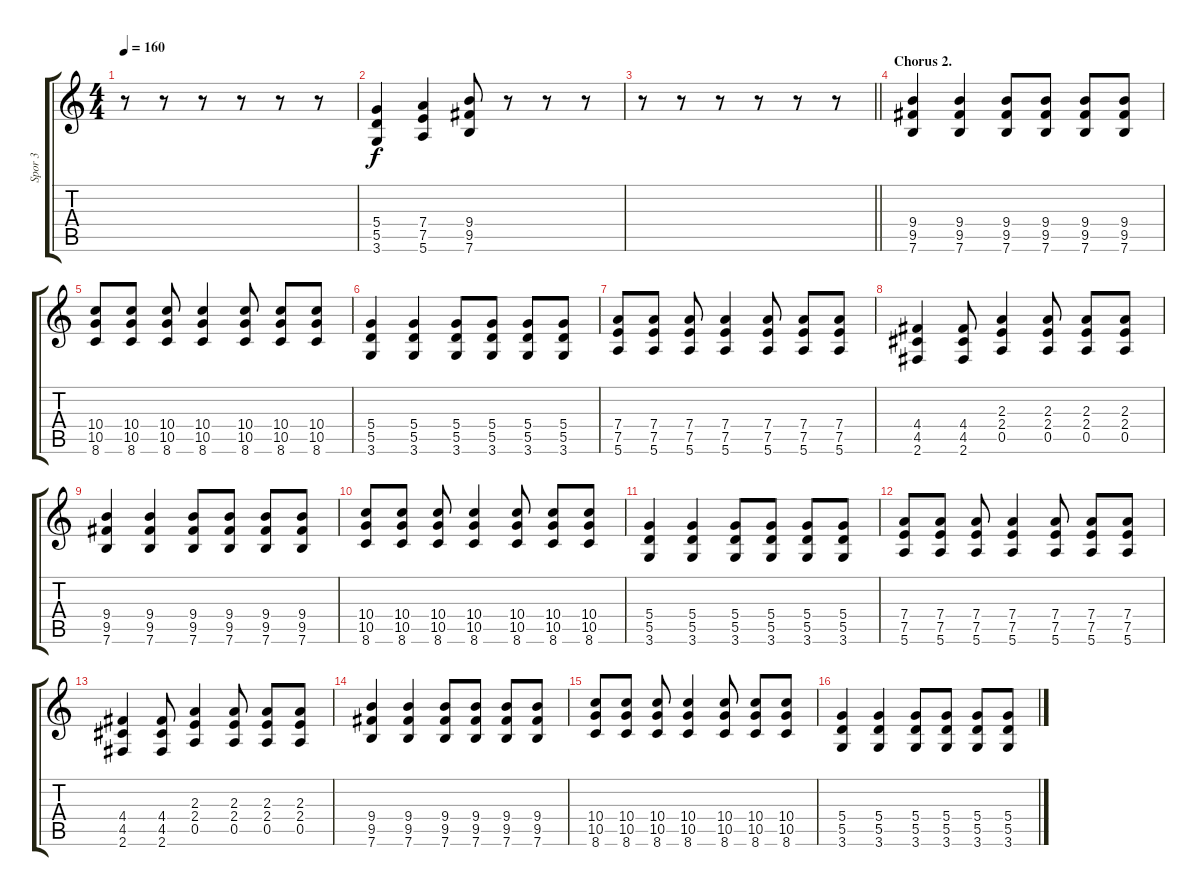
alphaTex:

\track ("Spor 3" "Spor 3") {instrument distortionguitar}
\staff {score tabs}
\tuning (E4 B3 G3 D3 A2 E2) {hide}
\ts (4 4)
\tempo 160
\clef g2
\ks c
r.8{dy f} r.8 r.8 r.8 r.8 r.8 |
(5.4 5.5 3.6).4 (7.4 7.5 5.6).4 (9.4 9.5 7.6).8 r.8 r.8 r.8 |
\barLineRight lightlight
r.8 r.8 r.8 r.8 r.8 r.8 |
\section ("" "Chorus 2.")
(9.4 9.5 7.6).4 (9.4 9.5 7.6).4 (9.4 9.5 7.6).8 (9.4 9.5 7.6).8 (9.4 9.5 7.6).8 (9.4 9.5 7.6).8 |
(10.4 10.5 8.6).8 (10.4 10.5 8.6).8 (10.4 10.5 8.6).8 (10.4 10.5 8.6).4 (10.4 10.5 8.6).8 (10.4 10.5 8.6).8 (10.4 10.5 8.6).8 |
(5.4 5.5 3.6).4 (5.4 5.5 3.6).4 (5.4 5.5 3.6).8 (5.4 5.5 3.6).8 (5.4 5.5 3.6).8 (5.4 5.5 3.6).8 |
(7.4 7.5 5.6).8 (7.4 7.5 5.6).8 (7.4 7.5 5.6).8 (7.4 7.5 5.6).4 (7.4 7.5 5.6).8 (7.4 7.5 5.6).8 (7.4 7.5 5.6).8 |
(4.4 4.5 2.6).4 (4.4 4.5 2.6).8 (2.3 2.4 0.5).4 (2.3 2.4 0.5).8 (2.3 2.4 0.5).8 (2.3 2.4 0.5).8 |
(9.4 9.5 7.6).4 (9.4 9.5 7.6).4 (9.4 9.5 7.6).8 (9.4 9.5 7.6).8 (9.4 9.5 7.6).8 (9.4 9.5 7.6).8 |
(10.4 10.5 8.6).8 (10.4 10.5 8.6).8 (10.4 10.5 8.6).8 (10.4 10.5 8.6).4 (10.4 10.5 8.6).8 (10.4 10.5 8.6).8 (10.4 10.5 8.6).8 |
(5.4 5.5 3.6).4 (5.4 5.5 3.6).4 (5.4 5.5 3.6).8 (5.4 5.5 3.6).8 (5.4 5.5 3.6).8 (5.4 5.5 3.6).8 |
(7.4 7.5 5.6).8 (7.4 7.5 5.6).8 (7.4 7.5 5.6).8 (7.4 7.5 5.6).4 (7.4 7.5 5.6).8 (7.4 7.5 5.6).8 (7.4 7.5 5.6).8 |
(4.4 4.5 2.6).4 (4.4 4.5 2.6).8 (2.3 2.4 0.5).4 (2.3 2.4 0.5).8 (2.3 2.4 0.5).8 (2.3 2.4 0.5).8 |
(9.4 9.5 7.6).4 (9.4 9.5 7.6).4 (9.4 9.5 7.6).8 (9.4 9.5 7.6).8 (9.4 9.5 7.6).8 (9.4 9.5 7.6).8 |
(10.4 10.5 8.6).8 (10.4 10.5 8.6).8 (10.4 10.5 8.6).8 (10.4 10.5 8.6).4 (10.4 10.5 8.6).8 (10.4 10.5 8.6).8 (10.4 10.5 8.6).8 |
(5.4 5.5 3.6).4 (5.4 5.5 3.6).4 (5.4 5.5 3.6).8 (5.4 5.5 3.6).8 (5.4 5.5 3.6).8 (5.4 5.5 3.6).8
